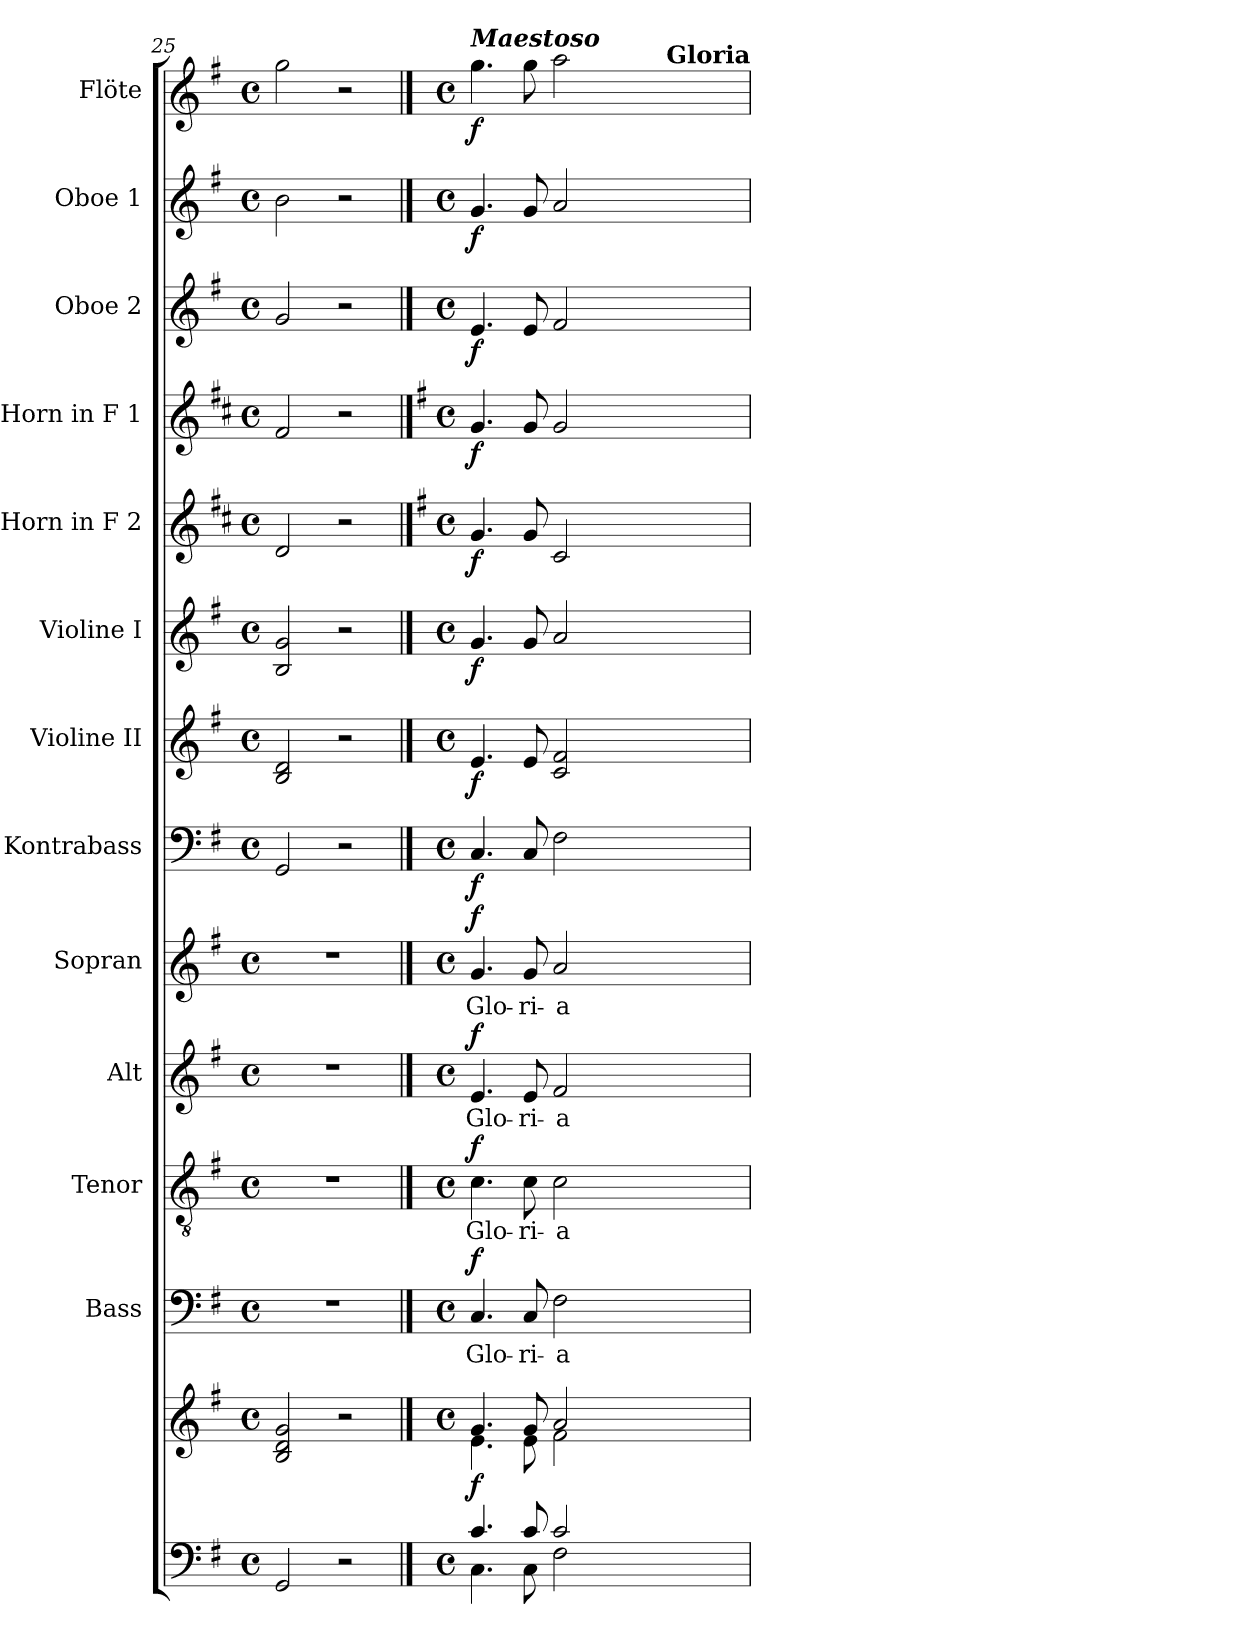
**kern	**kern	**dynam	**kern	**text	**dynam	**kern	**text	**dynam	**kern	**text	**dynam	**kern	**text	**dynam	**kern	**dynam	**kern	**dynam	**kern	**dynam	**kern	**dynam	**kern	**dynam	**kern	**dynam	**kern	**dynam	**kern	**dynam
*part13	*part13	*part13	*part12	*part12	*part12	*part11	*part11	*part11	*part10	*part10	*part10	*part9	*part9	*part9	*part8	*part8	*part7	*part7	*part6	*part6	*part5	*part5	*part4	*part4	*part3	*part3	*part2	*part2	*part1	*part1
*staff14	*staff13	*staff13/14	*staff12	*staff12	*staff12	*staff11	*staff11	*staff11	*staff10	*staff10	*staff10	*staff9	*staff9	*staff9	*staff8	*staff8	*staff7	*staff7	*staff6	*staff6	*staff5	*staff5	*staff4	*staff4	*staff3	*staff3	*staff2	*staff2	*staff1	*staff1
*	*	*	*I"Bass	*	*	*I"Tenor	*	*	*I"Alt	*	*	*I"Sopran	*	*	*I"Kontrabass	*	*I"Violine II	*	*I"Violine I	*	*I"Horn in F 2	*	*I"Horn in F 1	*	*I"Oboe 2	*	*I"Oboe 1	*	*I"Flöte	*
*	*	*	*I'B.	*	*	*I'T.	*	*	*I'A.	*	*	*I'S.	*	*	*I'Kb.	*	*I'Vl. II	*	*I'Vl. I	*	*	*	*	*	*I'Ob. 2	*	*I'Ob. 1	*	*I'Fl.	*
*clefF4	*clefG2	*	*clefF4	*	*	*clefGv2	*	*	*clefG2	*	*	*clefG2	*	*	*clefF4	*	*clefG2	*	*clefG2	*	*clefG2	*	*clefG2	*	*clefG2	*	*clefG2	*	*clefG2	*
*	*	*	*	*	*	*	*	*	*	*	*	*	*	*	*ITrd7c12	*	*	*	*	*	*ITrd4c7	*	*ITrd4c7	*	*	*	*	*	*	*
*k[f#]	*k[f#]	*	*k[f#]	*	*	*k[f#]	*	*	*k[f#]	*	*	*k[f#]	*	*	*k[f#]	*	*k[f#]	*	*k[f#]	*	*k[f#]	*	*k[f#]	*	*k[f#]	*	*k[f#]	*	*k[f#]	*
*G:	*G:	*	*G:	*	*	*G:	*	*	*G:	*	*	*G:	*	*	*G:	*	*G:	*	*G:	*	*G:	*	*G:	*	*G:	*	*G:	*	*G:	*
*M4/4	*M4/4	*	*M4/4	*	*	*M4/4	*	*	*M4/4	*	*	*M4/4	*	*	*M4/4	*	*M4/4	*	*M4/4	*	*M4/4	*	*M4/4	*	*M4/4	*	*M4/4	*	*M4/4	*
*met(c)	*met(c)	*	*met(c)	*	*	*met(c)	*	*	*met(c)	*	*	*met(c)	*	*	*met(c)	*	*met(c)	*	*met(c)	*	*met(c)	*	*met(c)	*	*met(c)	*	*met(c)	*	*met(c)	*
=25	=25	=25	=25	=25	=25	=25	=25	=25	=25	=25	=25	=25	=25	=25	=25	=25	=25	=25	=25	=25	=25	=25	=25	=25	=25	=25	=25	=25	=25	=25
2GG/	2B/ 2d/ 2g/	.	1r	.	.	1r	.	.	1r	.	.	1r	.	.	2GGG/	.	2B/ 2d/	.	2B/ 2g/	.	2G/	.	2B/	.	2g/	.	2b\	.	2gg\	.
2r	2r	.	.	.	.	.	.	.	.	.	.	.	.	.	2r	.	2r	.	2r	.	2r	.	2r	.	2r	.	2r	.	2r	.
!!LO:PB:g=z
==26	==26	==26	==26	==26	==26	==26	==26	==26	==26	==26	==26	==26	==26	==26	==26	==26	==26	==26	==26	==26	==26	==26	==26	==26	==26	==26	==26	==26	==26	==26
*k[]	*k[]	*	*k[]	*	*	*k[]	*	*	*k[]	*	*	*k[]	*	*	*k[]	*	*k[]	*	*k[]	*	*k[]	*	*k[]	*	*k[]	*	*k[]	*	*k[]	*
*C:	*C:	*	*C:	*	*	*C:	*	*	*C:	*	*	*C:	*	*	*C:	*	*C:	*	*C:	*	*C:	*	*C:	*	*C:	*	*C:	*	*C:	*
*M4/4	*M4/4	*	*M4/4	*	*	*M4/4	*	*	*M4/4	*	*	*M4/4	*	*	*M4/4	*	*M4/4	*	*M4/4	*	*M4/4	*	*M4/4	*	*M4/4	*	*M4/4	*	*M4/4	*
*met(c)	*met(c)	*	*met(c)	*	*	*met(c)	*	*	*met(c)	*	*	*met(c)	*	*	*met(c)	*	*met(c)	*	*met(c)	*	*met(c)	*	*met(c)	*	*met(c)	*	*met(c)	*	*met(c)	*
*^	*^	*	*	*	*	*	*	*	*	*	*	*	*	*	*	*	*	*	*	*	*	*	*	*	*	*	*	*	*	*
!	!	!	!	!	!	!	!	!	!	!	!	!	!	!	!	!	!	!	!	!	!	!	!	!	!	!	!	!	!	!	!LO:TX:a:Bi:t=Maestoso	!
!	!	!	!	!LO:DY:b	!	!LO:LY:b	!LO:DY:a	!	!LO:LY:b	!LO:DY:a	!	!LO:LY:b	!LO:DY:a	!	!LO:LY:b	!LO:DY:a	!	!LO:DY:b	!	!LO:DY:b	!	!LO:DY:b	!	!LO:DY:b	!	!LO:DY:b	!	!LO:DY:b	!	!LO:DY:b	!	!LO:DY:b
4.c/	4.C\	4.g/	4.e\	f	4.C/	Glo-	f	4.c\	Glo-	f	4.e/	Glo-	f	4.g/	Glo-	f	4.CC/	f	4.e/	f	4.g/	f	4.c/	f	4.c/	f	4.e/	f	4.g/	f	4.gg\	f
!	!	!	!	!	!	!LO:LY:b	!	!	!LO:LY:b	!	!	!LO:LY:b	!	!	!LO:LY:b	!	!	!	!	!	!	!	!	!	!	!	!	!	!	!	!	!
8c/	8C\	8g/	8e\	.	8C/	-ri-	.	8c\	-ri-	.	8e/	-ri-	.	8g/	-ri-	.	8CC/	.	8e/	.	8g/	.	8c/	.	8c/	.	8e/	.	8g/	.	8gg\	.
!	!	!	!	!	!	!LO:LY:b	!	!	!LO:LY:b	!	!	!LO:LY:b	!	!	!LO:LY:b	!	!	!	!	!	!	!	!	!	!	!	!	!	!	!	!	!
2c/	2F\	2a/	2f\	.	2F\	-a	.	2c\	-a	.	2f/	-a	.	2a/	-a	.	2FF\	.	2c/ 2f/	.	2a/	.	2F/	.	2c/	.	2f/	.	2a/	.	2aa\	.
1..ryy	1..ryy	1..ryy	1..ryy	.	1..ryy	.	.	1..ryy	.	.	1..ryy	.	.	1..ryy	.	.	1..ryy	.	1..ryy	.	1..ryy	.	1..ryy	.	1..ryy	.	1..ryy	.	1..ryy	.	1..ryy	.
!	!	!	!	!	!	!	!	!	!	!	!	!	!	!	!	!	!	!	!	!	!	!	!	!	!	!	!	!	!	!	!LO:TX:a:B:t=Gloria	!
*v	*v	*	*	*	*	*	*	*	*	*	*	*	*	*	*	*	*	*	*	*	*	*	*	*	*	*	*	*	*	*	*	*
*	*v	*v	*	*	*	*	*	*	*	*	*	*	*	*	*	*	*	*	*	*	*	*	*	*	*	*	*	*	*	*	*
=	=	=	=	=	=	=	=	=	=	=	=	=	=	=	=	=	=	=	=	=	=	=	=	=	=	=	=	=	=	=
*-	*-	*-	*-	*-	*-	*-	*-	*-	*-	*-	*-	*-	*-	*-	*-	*-	*-	*-	*-	*-	*-	*-	*-	*-	*-	*-	*-	*-	*-	*-
